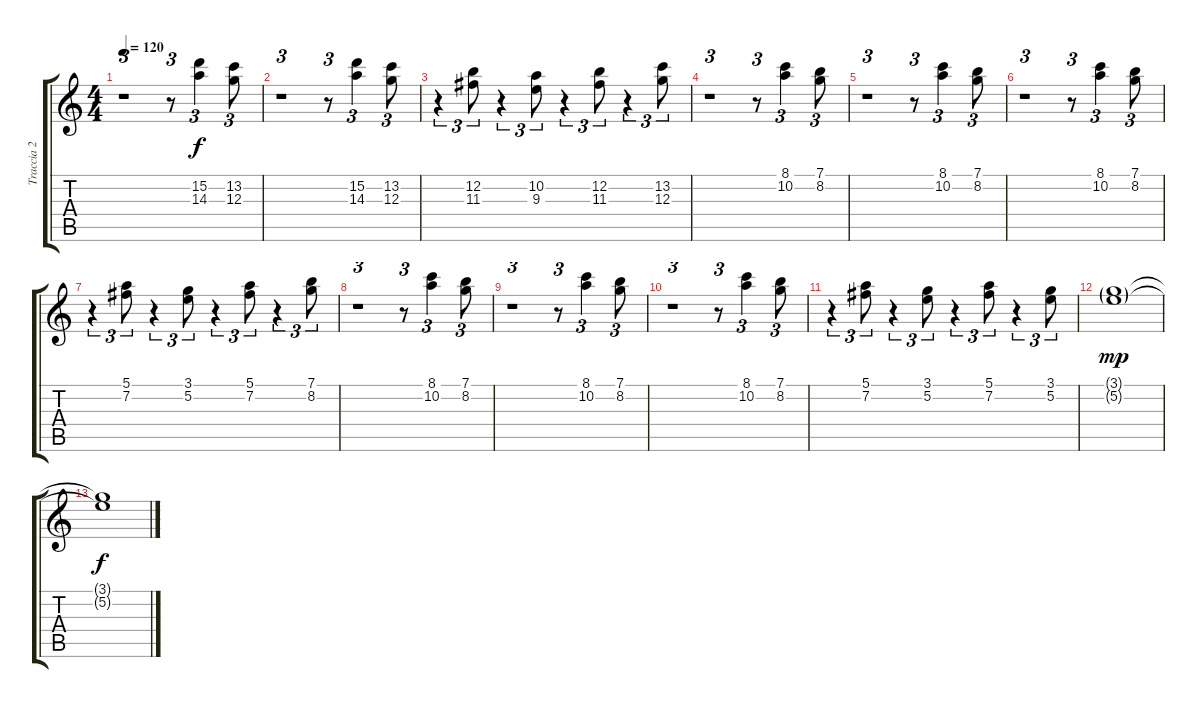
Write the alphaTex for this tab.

\track ("Traccia 2" "Traccia 2") {instrument overdrivenguitar}
\staff {score tabs}
\tuning (E4 B3 G3 D3 A2 E2) {hide}
\ts (4 4)
\tempo 120
\clef g2
\ks c
r.1{tu (3 2) dy f} r.8{tu (3 2)} (15.2 14.3).4{tu (3 2)} (13.2 12.3).8{tu (3 2)} |
r.1{tu (3 2)} r.8{tu (3 2)} (15.2 14.3).4{tu (3 2)} (13.2 12.3).8{tu (3 2)} |
r.4{tu (3 2)} (12.2 11.3).8{tu (3 2)} r.4{tu (3 2)} (10.2 9.3).8{tu (3 2)} r.4{tu (3 2)} (12.2 11.3).8{tu (3 2)} r.4{tu (3 2)} (13.2 12.3).8{tu (3 2)} |
r.1{tu (3 2)} r.8{tu (3 2)} (8.1 10.2).4{tu (3 2)} (7.1 8.2).8{tu (3 2)} |
r.1{tu (3 2)} r.8{tu (3 2)} (8.1 10.2).4{tu (3 2)} (7.1 8.2).8{tu (3 2)} |
r.1{tu (3 2)} r.8{tu (3 2)} (8.1 10.2).4{tu (3 2)} (7.1 8.2).8{tu (3 2)} |
r.4{tu (3 2)} (5.1 7.2).8{tu (3 2)} r.4{tu (3 2)} (3.1 5.2).8{tu (3 2)} r.4{tu (3 2)} (5.1 7.2).8{tu (3 2)} r.4{tu (3 2)} (7.1 8.2).8{tu (3 2)} |
r.1{tu (3 2)} r.8{tu (3 2)} (8.1 10.2).4{tu (3 2)} (7.1 8.2).8{tu (3 2)} |
r.1{tu (3 2)} r.8{tu (3 2)} (8.1 10.2).4{tu (3 2)} (7.1 8.2).8{tu (3 2)} |
r.1{tu (3 2)} r.8{tu (3 2)} (8.1 10.2).4{tu (3 2)} (7.1 8.2).8{tu (3 2)} |
r.4{tu (3 2)} (5.1 7.2).8{tu (3 2)} r.4{tu (3 2)} (3.1 5.2).8{tu (3 2)} r.4{tu (3 2)} (5.1 7.2).8{tu (3 2)} r.4{tu (3 2)} (3.1 5.2).8{tu (3 2)} |
(3.1{g} 5.2{g}).1{dy mp} |
(3.1{t} 5.2{t}).1{dy f}
